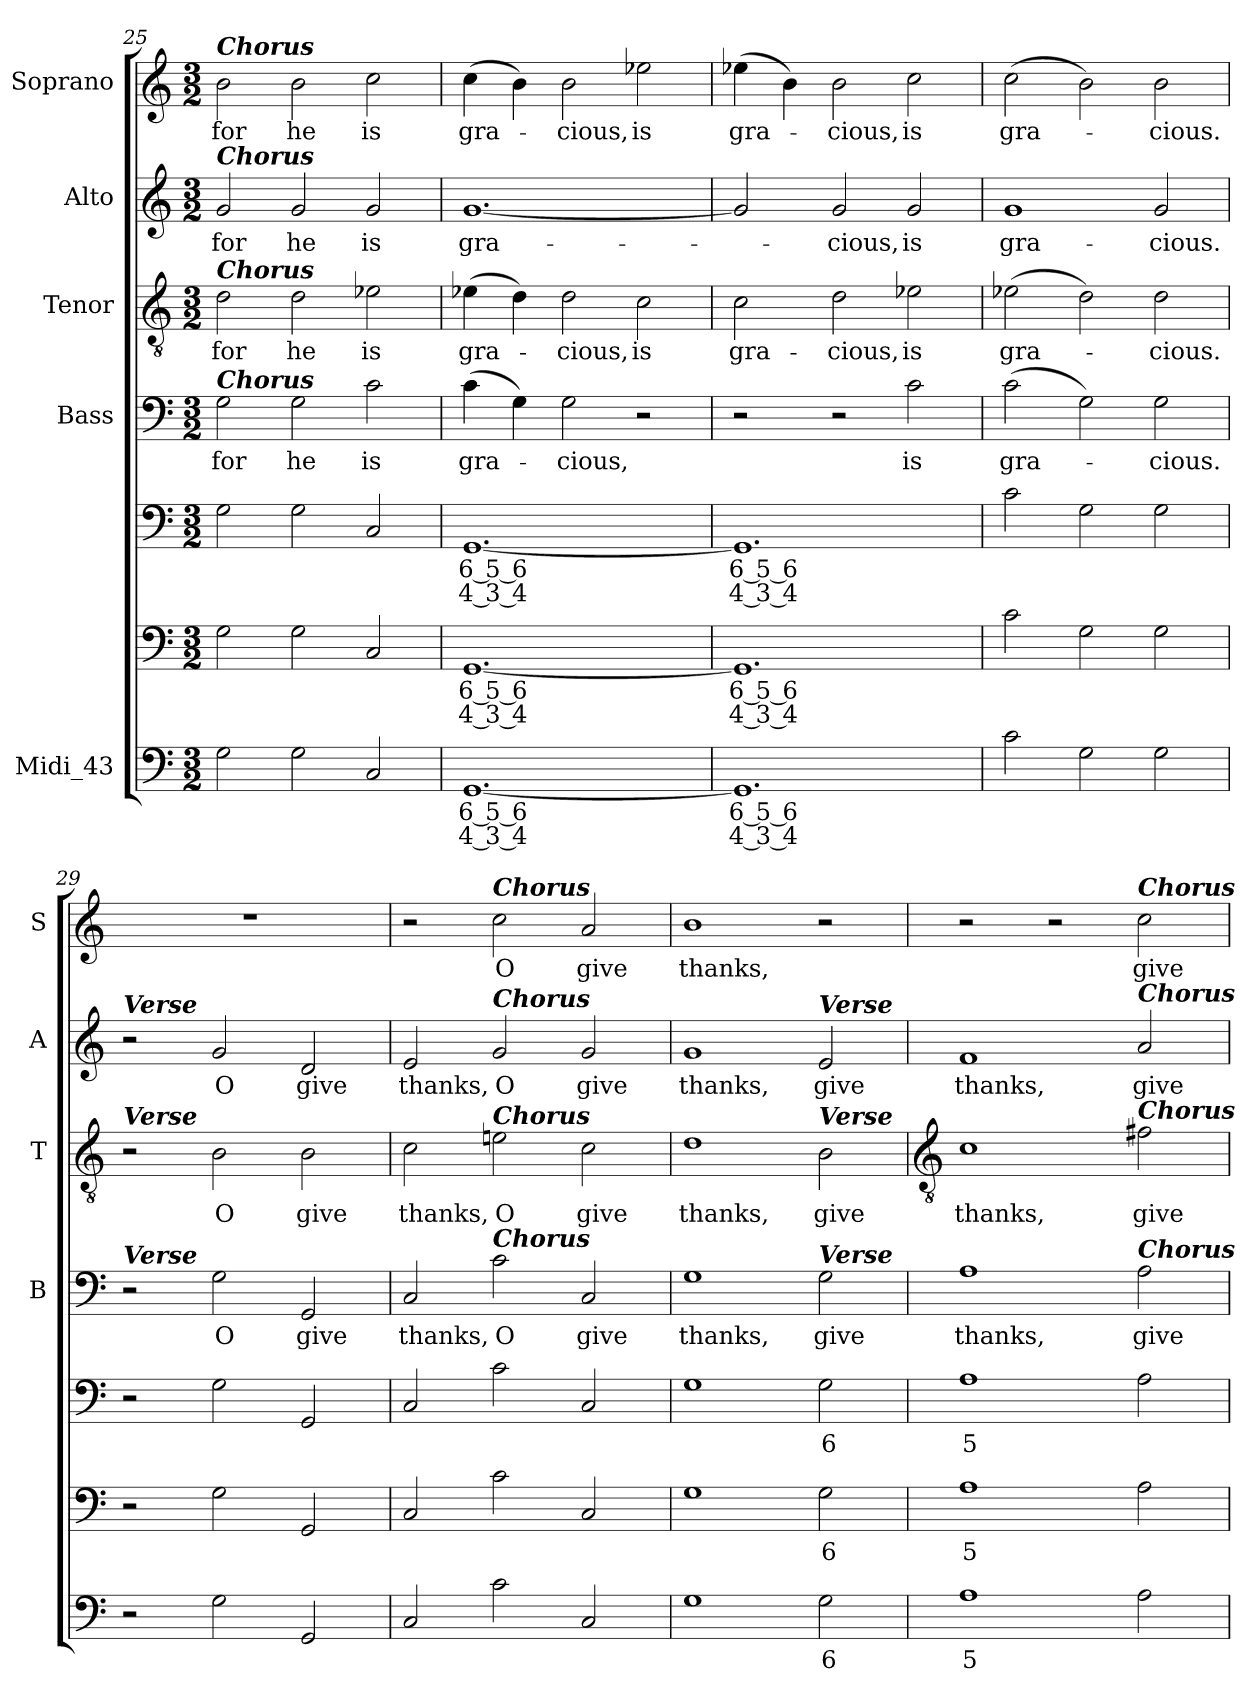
**kern	**text	**text	**kern	**text	**text	**kern	**text	**text	**kern	**text	**kern	**text	**kern	**text	**kern	**text
*part5	*part5	*part5	*part5	*part5	*part5	*part5	*part5	*part5	*part4	*part4	*part3	*part3	*part2	*part2	*part1	*part1
*staff7	*staff7	*staff7	*staff6	*staff6	*staff6	*staff5	*staff5	*staff5	*staff4	*staff4	*staff3	*staff3	*staff2	*staff2	*staff1	*staff1
*I"Midi_43	*	*	*	*	*	*	*	*	*I"Bass	*	*I"Tenor	*	*I"Alto	*	*I"Soprano	*
*	*	*	*	*	*	*	*	*	*I'B	*	*I'T	*	*I'A	*	*I'S	*
!!LO:LB:g=z
*	*	*	*	*	*	*clefF4	*	*	*clefF4	*	*clefGv2	*	*clefG2	*	*clefG2	*
*k[]	*	*	*k[]	*	*	*k[]	*	*	*k[]	*	*k[]	*	*k[]	*	*k[]	*
*C:	*	*	*C:	*	*	*C:	*	*	*C:	*	*C:	*	*C:	*	*C:	*
*M3/2	*	*	*M3/2	*	*	*M3/2	*	*	*M3/2	*	*M3/2	*	*M3/2	*	*M3/2	*
=25	=25	=25	=25	=25	=25	=25	=25	=25	=25	=25	=25	=25	=25	=25	=25	=25
!	!	!	!	!	!	!	!	!	!	!	!	!	!	!	!LO:TX:a:Bi:t=Chorus	!
!	!	!	!	!	!	!	!	!	!	!	!	!	!LO:TX:a:Bi:t=Chorus	!	!	!
!	!	!	!	!	!	!	!	!	!	!	!LO:TX:a:Bi:t=Chorus	!	!	!	!	!
!	!	!	!	!	!	!	!	!	!LO:TX:a:Bi:t=Chorus	!	!	!	!	!	!	!
!	!	!	!	!	!	!	!	!	!	!LO:LY:b	!	!LO:LY:b	!	!LO:LY:b	!	!LO:LY:b
2G	.	.	2G	.	.	2G	.	.	2G	for	2d	for	2g	for	2b	for
!	!	!	!	!	!	!	!	!	!	!LO:LY:b	!	!LO:LY:b	!	!LO:LY:b	!	!LO:LY:b
2G	.	.	2G	.	.	2G	.	.	2G	he	2d	he	2g	he	2b	he
!	!	!	!	!	!	!	!	!	!	!LO:LY:b	!	!LO:LY:b	!	!LO:LY:b	!	!LO:LY:b
2C	.	.	2C	.	.	2C	.	.	2c	is	2e-X	is	2g	is	2cc	is
=26	=26	=26	=26	=26	=26	=26	=26	=26	=26	=26	=26	=26	=26	=26	=26	=26
!	!LO:LY:b	!LO:LY:b	!	!LO:LY:b	!LO:LY:b	!	!LO:LY:b	!LO:LY:b	!	!LO:LY:b	!	!LO:LY:b	!	!LO:LY:b	!	!LO:LY:b
[1.GG	6 5 6	4 3 4	[1.GG	6 5 6	4 3 4	[1.GG	6 5 6	4 3 4	(>4c	gra-	(>4e-X	gra-	[1.g	gra-	(>4cc	gra-
.	.	.	.	.	.	.	.	.	4G)	.	4d)	.	.	.	4b)	.
!	!	!	!	!	!	!	!	!	!	!LO:LY:b	!	!LO:LY:b	!	!	!	!LO:LY:b
.	.	.	.	.	.	.	.	.	2G	cious,	2d	cious,	.	.	2b	cious,
!	!	!	!	!	!	!	!	!	!	!	!	!LO:LY:b	!	!	!	!LO:LY:b
.	.	.	.	.	.	.	.	.	2r	.	2c	is	.	.	2ee-X	is
=27	=27	=27	=27	=27	=27	=27	=27	=27	=27	=27	=27	=27	=27	=27	=27	=27
!	!LO:LY:b	!LO:LY:b	!	!LO:LY:b	!LO:LY:b	!	!LO:LY:b	!LO:LY:b	!	!	!	!LO:LY:b	!	!	!	!LO:LY:b
1.GG]	6 5 6	4 3 4	1.GG]	6 5 6	4 3 4	1.GG]	6 5 6	4 3 4	2r	.	2c	gra-	2g]	.	(>4ee-X	gra-
.	.	.	.	.	.	.	.	.	.	.	.	.	.	.	4b)	.
!	!	!	!	!	!	!	!	!	!	!	!	!LO:LY:b	!	!LO:LY:b	!	!LO:LY:b
.	.	.	.	.	.	.	.	.	2r	.	2d	-cious,	2g	cious,	2b	cious,
!	!	!	!	!	!	!	!	!	!	!LO:LY:b	!	!LO:LY:b	!	!LO:LY:b	!	!LO:LY:b
.	.	.	.	.	.	.	.	.	2c	is	2e-X	is	2g	is	2cc	is
=28	=28	=28	=28	=28	=28	=28	=28	=28	=28	=28	=28	=28	=28	=28	=28	=28
!	!	!	!	!	!	!	!	!	!	!LO:LY:b	!	!LO:LY:b	!	!LO:LY:b	!	!LO:LY:b
2c	.	.	2c	.	.	2c	.	.	(>2c	gra-	(>2e-X	gra-	1g	gra-	(>2cc	gra-
2G	.	.	2G	.	.	2G	.	.	2G)	.	2d)	.	.	.	2b)	.
!	!	!	!	!	!	!	!	!	!	!LO:LY:b	!	!LO:LY:b	!	!LO:LY:b	!	!LO:LY:b
2G	.	.	2G	.	.	2G	.	.	2G	cious.	2d	cious.	2g	-cious.	2b	cious.
=29	=29	=29	=29	=29	=29	=29	=29	=29	=29	=29	=29	=29	=29	=29	=29	=29
!	!	!	!	!	!	!	!	!	!	!	!	!	!LO:TX:a:Bi:t=Verse	!	!	!
!	!	!	!	!	!	!	!	!	!	!	!LO:TX:a:Bi:t=Verse	!	!	!	!	!
!	!	!	!	!	!	!	!	!	!LO:TX:a:Bi:t=Verse	!	!	!	!	!	!	!
!	!	!	!	!	!	!	!	!	!	!	!	!	!	!	!LO:N:vis=1	!
2r	.	.	2r	.	.	2r	.	.	2r	.	2r	.	2r	.	1.r	.
!	!	!	!	!	!	!	!	!	!	!LO:LY:b	!	!LO:LY:b	!	!LO:LY:b	!	!
2G	.	.	2G	.	.	2G	.	.	2G	O	2B	O	2g	O	.	.
!	!	!	!	!	!	!	!	!	!	!LO:LY:b	!	!LO:LY:b	!	!LO:LY:b	!	!
2GG	.	.	2GG	.	.	2GG	.	.	2GG	give	2B	give	2d	give	.	.
=30	=30	=30	=30	=30	=30	=30	=30	=30	=30	=30	=30	=30	=30	=30	=30	=30
!	!	!	!	!	!	!	!	!	!	!LO:LY:b	!	!LO:LY:b	!	!LO:LY:b	!	!
2C	.	.	2C	.	.	2C	.	.	2C	thanks,	2c	thanks,	2e	thanks,	2r	.
!	!	!	!	!	!	!	!	!	!	!	!	!	!	!	!LO:TX:a:Bi:t=Chorus	!
!	!	!	!	!	!	!	!	!	!	!	!	!	!LO:TX:a:Bi:t=Chorus	!	!	!
!	!	!	!	!	!	!	!	!	!	!	!LO:TX:a:Bi:t=Chorus	!	!	!	!	!
!	!	!	!	!	!	!	!	!	!LO:TX:a:Bi:t=Chorus	!	!	!	!	!	!	!
!	!	!	!	!	!	!	!	!	!	!LO:LY:b	!	!LO:LY:b	!	!LO:LY:b	!	!LO:LY:b
2c	.	.	2c	.	.	2c	.	.	2c	O	2en	O	2g	O	2cc	O
!	!	!	!	!	!	!	!	!	!	!LO:LY:b	!	!LO:LY:b	!	!LO:LY:b	!	!LO:LY:b
2C	.	.	2C	.	.	2C	.	.	2C	give	2c	give	2g	give	2a	give
=31	=31	=31	=31	=31	=31	=31	=31	=31	=31	=31	=31	=31	=31	=31	=31	=31
!	!	!	!	!	!	!	!	!	!	!LO:LY:b	!	!LO:LY:b	!	!LO:LY:b	!	!LO:LY:b
1G	.	.	1G	.	.	1G	.	.	1G	thanks,	1d	thanks,	1g	thanks,	1b	thanks,
!	!	!	!	!	!	!	!	!	!	!	!	!	!LO:TX:a:Bi:t=Verse	!	!	!
!	!	!	!	!	!	!	!	!	!	!	!LO:TX:a:Bi:t=Verse	!	!	!	!	!
!	!	!	!	!	!	!	!	!	!LO:TX:a:Bi:t=Verse	!	!	!	!	!	!	!
!	!LO:LY:b	!	!	!LO:LY:b	!	!	!LO:LY:b	!	!	!LO:LY:b	!	!LO:LY:b	!	!LO:LY:b	!	!
2G	6	.	2G	6	.	2G	6	.	2G	give	2B	give	2e	give	2r	.
!!LO:LB:g=z
=32	=32	=32	=32	=32	=32	=32	=32	=32	=32	=32	=32	=32	=32	=32	=32	=32
*	*	*	*	*	*	*	*	*	*	*	*clefGv2	*	*	*	*	*
!	!LO:LY:b	!	!	!LO:LY:b	!	!	!LO:LY:b	!	!	!LO:LY:b	!	!LO:LY:b	!	!LO:LY:b	!	!
1A	5	.	1A	5	.	1A	5	.	1A	thanks,	1c	thanks,	1f	thanks,	2r	.
.	.	.	.	.	.	.	.	.	.	.	.	.	.	.	2r	.
!	!	!	!	!	!	!	!	!	!	!	!	!	!	!	!LO:TX:a:Bi:t=Chorus	!
!	!	!	!	!	!	!	!	!	!	!	!	!	!LO:TX:a:Bi:t=Chorus	!	!	!
!	!	!	!	!	!	!	!	!	!	!	!LO:TX:a:Bi:t=Chorus	!	!	!	!	!
!	!	!	!	!	!	!	!	!	!LO:TX:a:Bi:t=Chorus	!	!	!	!	!	!	!
!	!	!	!	!	!	!	!	!	!	!LO:LY:b	!	!LO:LY:b	!	!LO:LY:b	!	!LO:LY:b
2A	.	.	2A	.	.	2A	.	.	2A	give	2f#X	give	2a	give	2cc	give
=	=	=	=	=	=	=	=	=	=	=	=	=	=	=	=	=
*-	*-	*-	*-	*-	*-	*-	*-	*-	*-	*-	*-	*-	*-	*-	*-	*-
